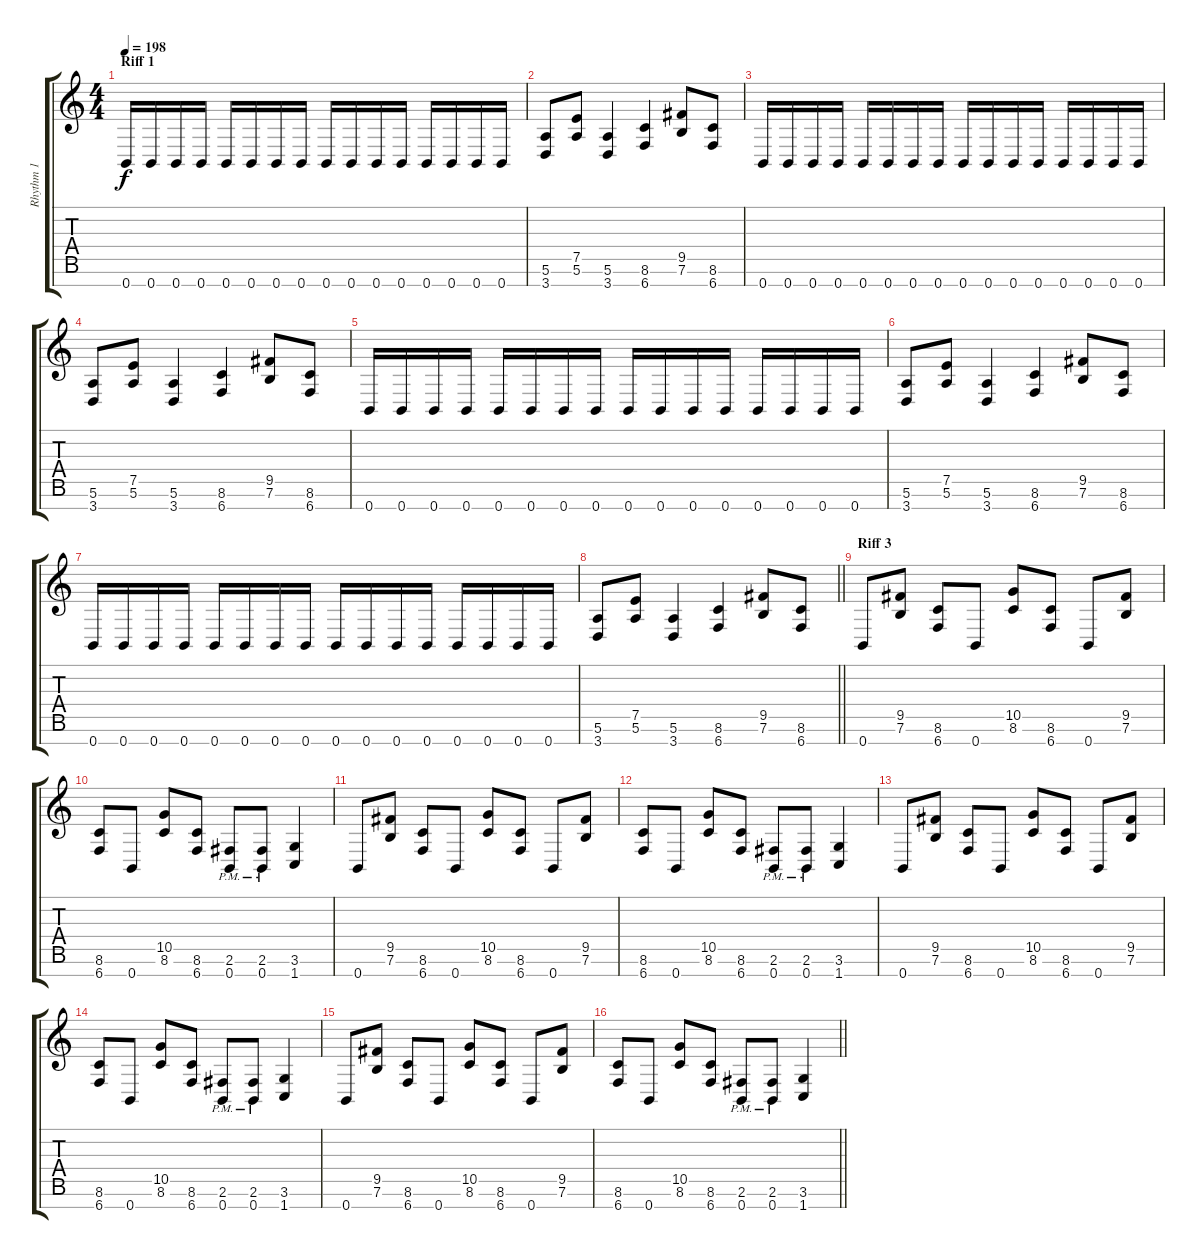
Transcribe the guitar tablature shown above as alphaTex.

\track ("Rhythm 1" "Rhythm 1") {instrument distortionguitar}
\staff {score tabs}
\tuning (E4 B3 G3 D3 A2 E2 B1) {hide}
\ts (4 4)
\section ("" "Riff 1")
\tempo 198
\clef g2
\ks c
0.7.16{dy f} 0.7.16 0.7.16 0.7.16 0.7.16 0.7.16 0.7.16 0.7.16 0.7.16 0.7.16 0.7.16 0.7.16 0.7.16 0.7.16 0.7.16 0.7.16 |
(5.6 3.7).8 (7.5 5.6).8 (5.6 3.7).4 (8.6 6.7).4 (9.5 7.6).8 (8.6 6.7).8 |
0.7.16 0.7.16 0.7.16 0.7.16 0.7.16 0.7.16 0.7.16 0.7.16 0.7.16 0.7.16 0.7.16 0.7.16 0.7.16 0.7.16 0.7.16 0.7.16 |
(5.6 3.7).8 (7.5 5.6).8 (5.6 3.7).4 (8.6 6.7).4 (9.5 7.6).8 (8.6 6.7).8 |
0.7.16 0.7.16 0.7.16 0.7.16 0.7.16 0.7.16 0.7.16 0.7.16 0.7.16 0.7.16 0.7.16 0.7.16 0.7.16 0.7.16 0.7.16 0.7.16 |
(5.6 3.7).8 (7.5 5.6).8 (5.6 3.7).4 (8.6 6.7).4 (9.5 7.6).8 (8.6 6.7).8 |
0.7.16 0.7.16 0.7.16 0.7.16 0.7.16 0.7.16 0.7.16 0.7.16 0.7.16 0.7.16 0.7.16 0.7.16 0.7.16 0.7.16 0.7.16 0.7.16 |
\barLineRight lightlight
(5.6 3.7).8 (7.5 5.6).8 (5.6 3.7).4 (8.6 6.7).4 (9.5 7.6).8 (8.6 6.7).8 |
\section ("" "Riff 3")
0.7.8 (9.5 7.6).8 (8.6 6.7).8 0.7.8 (10.5 8.6).8 (8.6 6.7).8 0.7.8 (9.5 7.6).8 |
(8.6 6.7).8 0.7.8 (10.5 8.6).8 (8.6 6.7).8 (2.6{pm} 0.7{pm}).8 (2.6{pm} 0.7{pm}).8 (3.6 1.7).4 |
0.7.8 (9.5 7.6).8 (8.6 6.7).8 0.7.8 (10.5 8.6).8 (8.6 6.7).8 0.7.8 (9.5 7.6).8 |
(8.6 6.7).8 0.7.8 (10.5 8.6).8 (8.6 6.7).8 (2.6{pm} 0.7{pm}).8 (2.6{pm} 0.7{pm}).8 (3.6 1.7).4 |
0.7.8 (9.5 7.6).8 (8.6 6.7).8 0.7.8 (10.5 8.6).8 (8.6 6.7).8 0.7.8 (9.5 7.6).8 |
(8.6 6.7).8 0.7.8 (10.5 8.6).8 (8.6 6.7).8 (2.6{pm} 0.7{pm}).8 (2.6{pm} 0.7{pm}).8 (3.6 1.7).4 |
0.7.8 (9.5 7.6).8 (8.6 6.7).8 0.7.8 (10.5 8.6).8 (8.6 6.7).8 0.7.8 (9.5 7.6).8 |
\barLineRight lightlight
(8.6 6.7).8 0.7.8 (10.5 8.6).8 (8.6 6.7).8 (2.6{pm} 0.7{pm}).8 (2.6{pm} 0.7{pm}).8 (3.6 1.7).4
